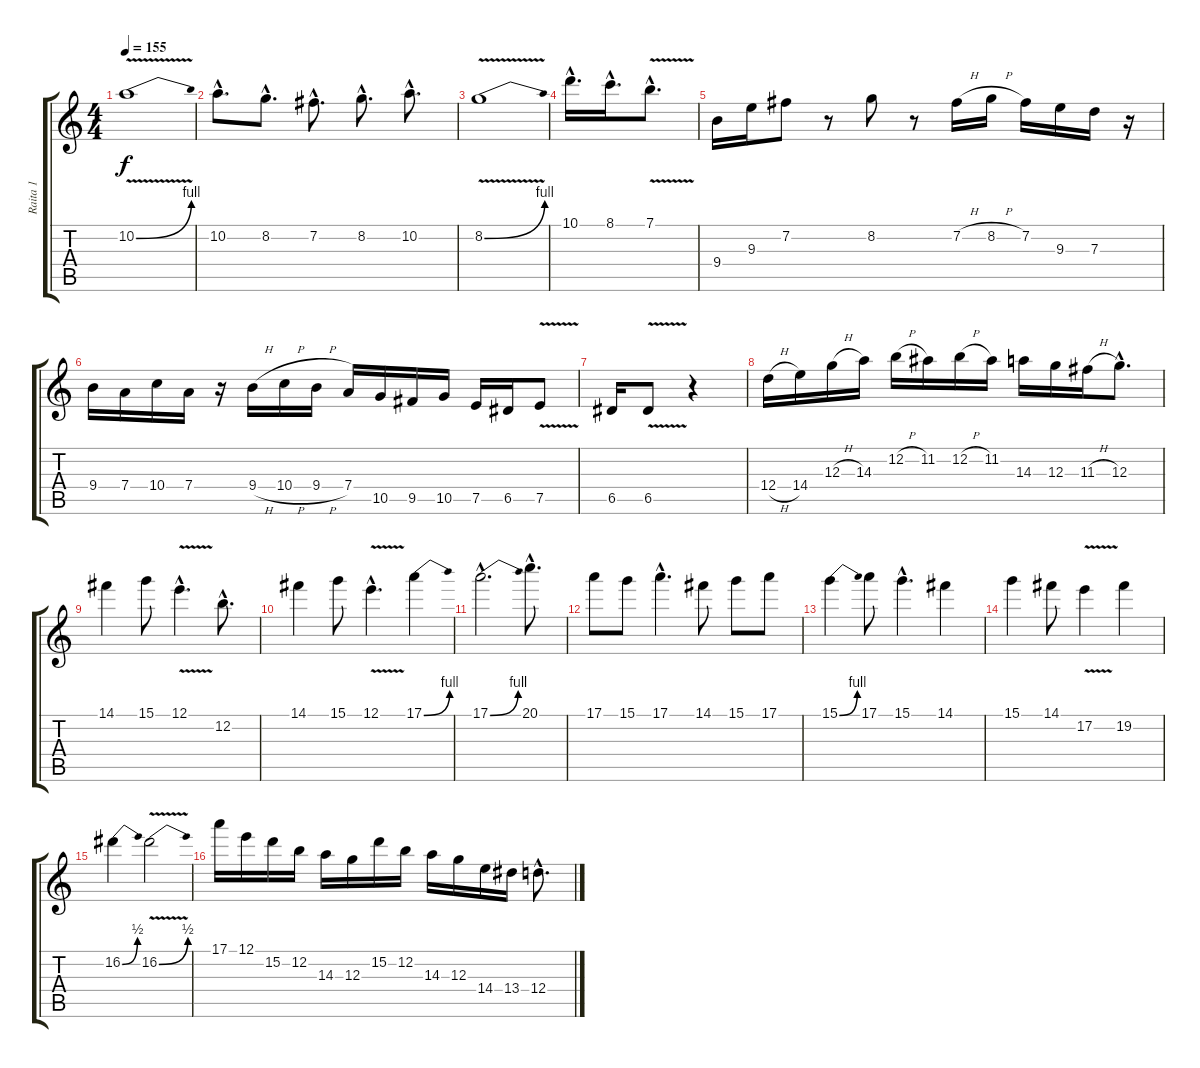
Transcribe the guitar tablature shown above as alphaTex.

\track ("Raita 1" "Raita 1") {instrument overdrivenguitar}
\staff {score tabs}
\tuning (E4 B3 G3 D3 A2 E2) {hide}
\ts (4 4)
\tempo 155
\clef g2
\ks c
10.2{be (bend 0 0 60 4) v}.1{dy f volume 13 instrument overdrivenguitar} |
10.2{hac}.8{d} 8.2{hac}.8{d} 7.2{hac}.8{d} 8.2{hac}.8{d} 10.2{hac}.8{d} |
8.2{be (bend 0 0 60 4) v}.1 |
10.1{hac}.16{d} 8.1{hac}.16{d} 7.1{v hac}.8{d} |
9.4.16 9.3.16 7.2.8 r.8 8.2.8 r.8 7.2{h}.16 8.2{h}.16 7.2.16 9.3.16 7.3.16 r.16 |
9.4.16 7.4.16 10.4.16 7.4.16 r.16 9.4{h}.16 10.4{h}.16 9.4{h}.16 7.4.16 10.5.16 9.5.16 10.5.16 7.5.16 6.5.16 7.5{v}.8 |
6.5.16 6.5{v}.8 r.4 |
12.4{h}.16 14.4.16 12.3{h}.16 14.3.16 12.2{h}.16 11.2.16 12.2{h}.16 11.2.16 14.3.16 12.3.16 11.3{h}.16 12.3{hac}.8{d} |
14.1.4 15.1.8 12.1{v hac}.4{d} 12.2{hac}.8{d} |
14.1.4 15.1.8 12.1{v hac}.4{d} 17.1{be (bend 0 0 60 4)}.4 |
17.1{be (bend 0 0 60 4) hac}.2{d} 20.1{hac}.8{d} |
17.1.8 15.1.8 17.1{hac}.4{d} 14.1.8 15.1.8 17.1.8 |
15.1{be (bend 0 0 60 4)}.4 17.1.8 15.1{hac}.4{d} 14.1.4 |
15.1.4 14.1.8 17.2{v}.4 19.2.4 |
16.2{be (bend 0 0 60 2)}.4 16.2{be (bend 0 0 60 2) v}.2 |
17.1.16 12.1.16 15.2.16 12.2.16 14.3.16 12.3.16 15.2.16 12.2.16 14.3.16 12.3.16 14.4.16 13.4.16 12.4{hac}.8{d}
